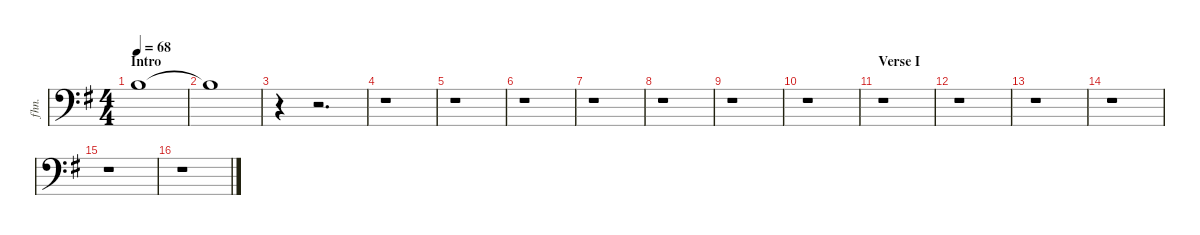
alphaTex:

\defaultSystemsLayout 4
\hideDynamics
\bracketExtendMode nobrackets
\otherSystemsTrackNameOrientation horizontal
\track ("French Horn" "fhn.") {defaultSystemsLayout 4 instrument frenchhorn}
\staff {score}
\tuning (E4 B3 G3 D3 A2 E2)
\displaytranspose 7
\ts (4 4)
\section ("" "Intro")
\tempo 68
\clef f4
\ks g
2.4{acc forcenatural}.1{dy mf instrument frenchhorn beam Down} |
2.4{t acc forcenatural}.1{beam Down} |
r.4{beam Down} r.2{d beam Down} |
r.1{beam Down} |
r.1{beam Down} |
r.1{beam Down} |
r.1{beam Down} |
r.1{beam Down} |
r.1{beam Down} |
r.1{beam Down} |
\section ("" "Verse I")
r.1{beam Down} |
r.1{beam Down} |
r.1{beam Down} |
r.1{beam Down} |
r.1{beam Down} |
r.1{beam Down}
